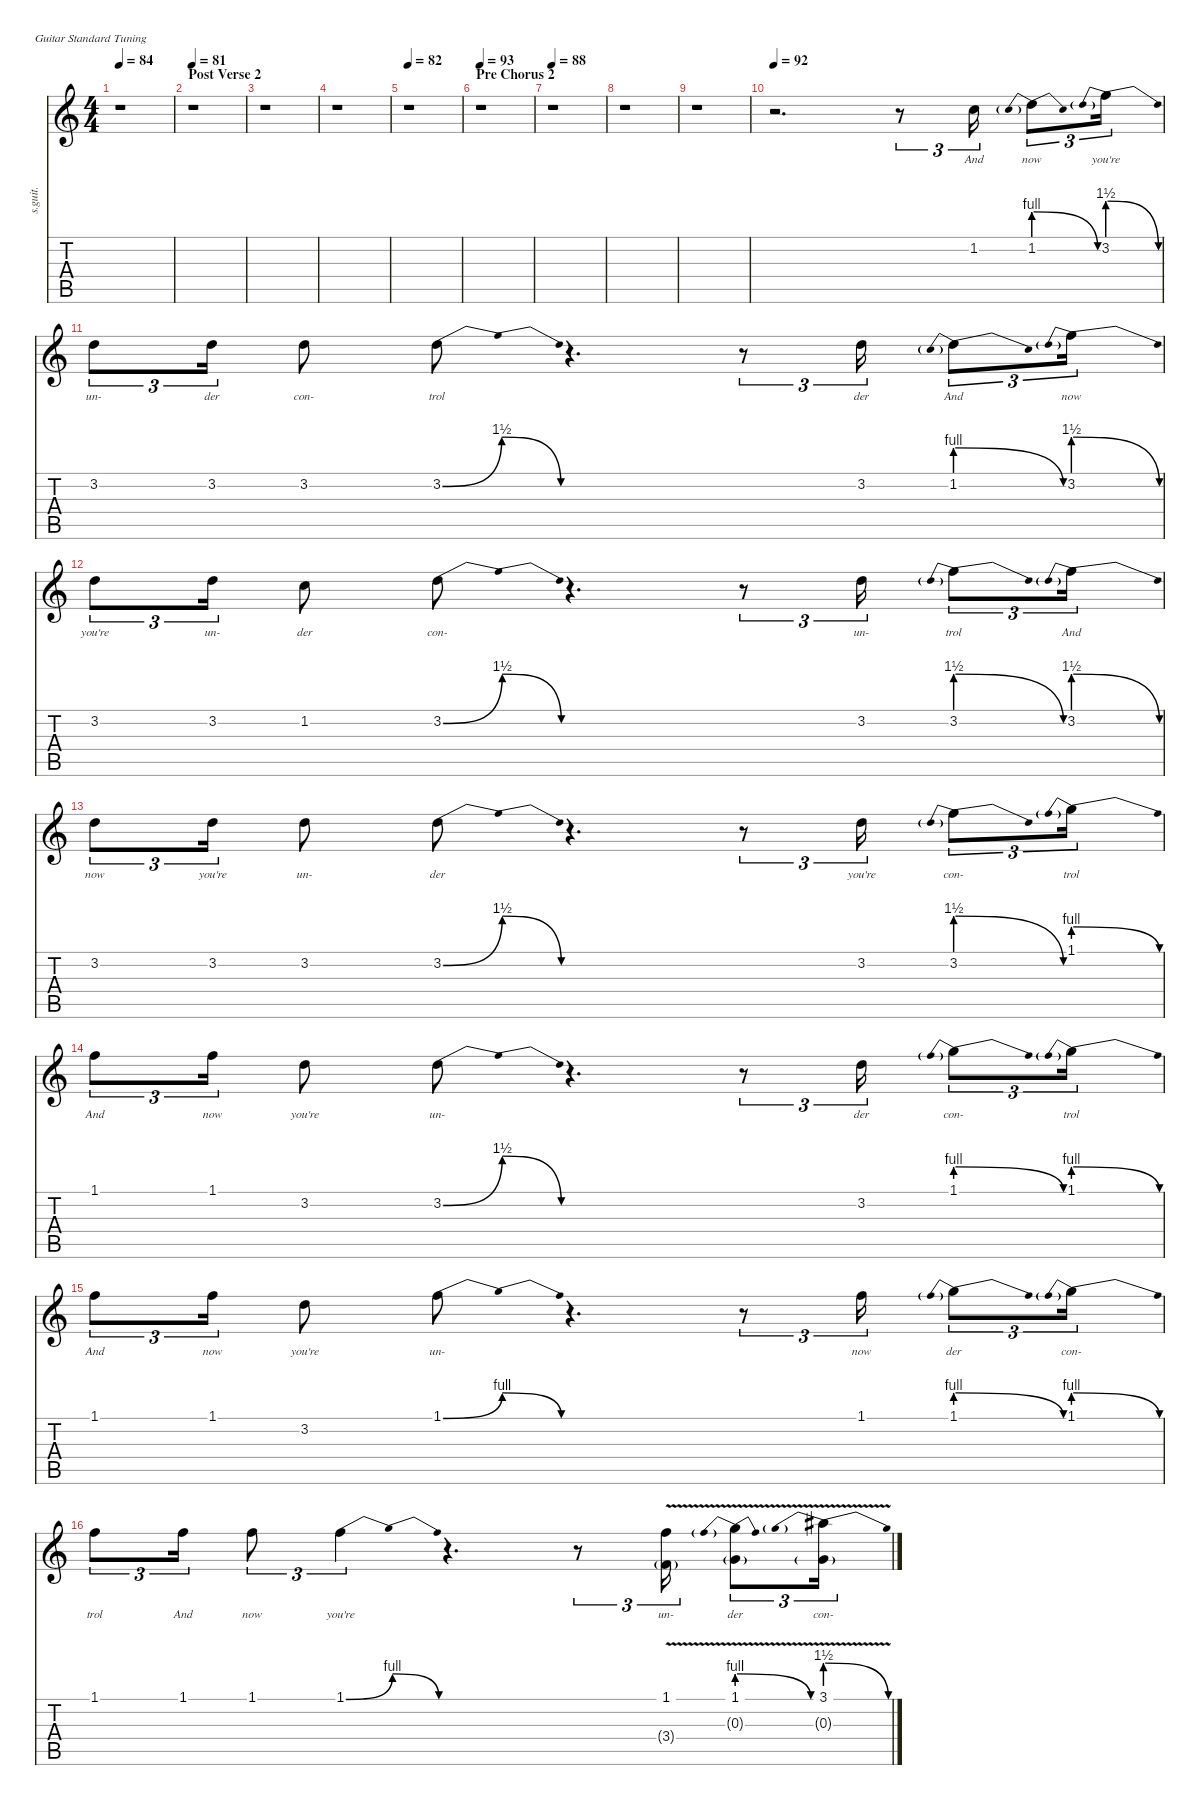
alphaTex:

\defaultSystemsLayout 4
\hideDynamics
\bracketExtendMode nobrackets
\track ("Zack de la Rocha - Vocals 2" "s.guit.") {instrument tenorsax}
\staff {score tabs}
\tuning (E4 B3 G3 D3 A2 E2)
\displaytranspose 12
\ts (4 4)
\tempo 84
\clef g2
\ks c
r.1{dy fff} |
\section ("" "Post Verse 2")
\tempo 81
r.1 |
r.1 |
r.1 |
\tempo 82
r.1 |
\section ("" "Pre Chorus 2")
\tempo 93
r.1 |
\tempo 88
r.1 |
r.1 |
r.1 |
\tempo 92
r.2{d} r.8{tu (3 2)} 1.2.16{tu (3 2) lyrics (0 "And") lyrics (1 "") lyrics (2 "") lyrics (3 "") lyrics (4 "")} 1.2{be (prebendrelease 0 4 60 0)}.8{tu (3 2) lyrics (0 "now") lyrics (1 "") lyrics (2 "") lyrics (3 "") lyrics (4 "")} 3.2{be (prebendrelease 0 6 30 0)}.16{tu (3 2) lyrics (0 "you're") lyrics (1 "") lyrics (2 "") lyrics (3 "") lyrics (4 "")} |
3.2.8{tu (3 2) lyrics (0 "un-") lyrics (1 "") lyrics (2 "") lyrics (3 "") lyrics (4 "")} 3.2.16{tu (3 2) lyrics (0 "der") lyrics (1 "") lyrics (2 "") lyrics (3 "") lyrics (4 "")} 3.2.8{lyrics (0 "con-") lyrics (1 "") lyrics (2 "") lyrics (3 "") lyrics (4 "")} 3.2{be (bendrelease 0 0 4.8 6 30 6 60 0)}.8{lyrics (0 "trol") lyrics (1 "") lyrics (2 "") lyrics (3 "") lyrics (4 "")} r.4{d} r.8{tu (3 2)} 3.2.16{tu (3 2) lyrics (0 "der") lyrics (1 "") lyrics (2 "") lyrics (3 "") lyrics (4 "")} 1.2{be (prebendrelease 0 4 60 0)}.8{tu (3 2) lyrics (0 "And") lyrics (1 "") lyrics (2 "") lyrics (3 "") lyrics (4 "")} 3.2{be (prebendrelease 0 6 30 0)}.16{tu (3 2) lyrics (0 "now") lyrics (1 "") lyrics (2 "") lyrics (3 "") lyrics (4 "")} |
3.2.8{tu (3 2) lyrics (0 "you're") lyrics (1 "") lyrics (2 "") lyrics (3 "") lyrics (4 "")} 3.2.16{tu (3 2) lyrics (0 "un-") lyrics (1 "") lyrics (2 "") lyrics (3 "") lyrics (4 "")} 1.2.8{lyrics (0 "der") lyrics (1 "") lyrics (2 "") lyrics (3 "") lyrics (4 "")} 3.2{be (bendrelease 0 0 4.8 6 30 6 60 0)}.8{lyrics (0 "con-") lyrics (1 "") lyrics (2 "") lyrics (3 "") lyrics (4 "")} r.4{d} r.8{tu (3 2)} 3.2.16{tu (3 2) lyrics (0 "un-") lyrics (1 "") lyrics (2 "") lyrics (3 "") lyrics (4 "")} 3.2{be (prebendrelease 0 6 60 0)}.8{tu (3 2) lyrics (0 "trol") lyrics (1 "") lyrics (2 "") lyrics (3 "") lyrics (4 "")} 3.2{be (prebendrelease 0 6 30 0)}.16{tu (3 2) lyrics (0 "And") lyrics (1 "") lyrics (2 "") lyrics (3 "") lyrics (4 "")} |
3.2.8{tu (3 2) lyrics (0 "now") lyrics (1 "") lyrics (2 "") lyrics (3 "") lyrics (4 "")} 3.2.16{tu (3 2) lyrics (0 "you're") lyrics (1 "") lyrics (2 "") lyrics (3 "") lyrics (4 "")} 3.2.8{lyrics (0 "un-") lyrics (1 "") lyrics (2 "") lyrics (3 "") lyrics (4 "")} 3.2{be (bendrelease 0 0 4.8 6 30 6 60 0)}.8{lyrics (0 "der") lyrics (1 "") lyrics (2 "") lyrics (3 "") lyrics (4 "")} r.4{d} r.8{tu (3 2)} 3.2.16{tu (3 2) lyrics (0 "you're") lyrics (1 "") lyrics (2 "") lyrics (3 "") lyrics (4 "")} 3.2{be (prebendrelease 0 6 60 0)}.8{tu (3 2) lyrics (0 "con-") lyrics (1 "") lyrics (2 "") lyrics (3 "") lyrics (4 "")} 1.1{be (prebendrelease 0 4 30 0)}.16{tu (3 2) lyrics (0 "trol") lyrics (1 "") lyrics (2 "") lyrics (3 "") lyrics (4 "")} |
1.1.8{tu (3 2) lyrics (0 "And") lyrics (1 "") lyrics (2 "") lyrics (3 "") lyrics (4 "")} 1.1.16{tu (3 2) lyrics (0 "now") lyrics (1 "") lyrics (2 "") lyrics (3 "") lyrics (4 "")} 3.2.8{lyrics (0 "you're") lyrics (1 "") lyrics (2 "") lyrics (3 "") lyrics (4 "")} 3.2{be (bendrelease 0 0 4.8 6 30 6 60 0)}.8{lyrics (0 "un-") lyrics (1 "") lyrics (2 "") lyrics (3 "") lyrics (4 "")} r.4{d} r.8{tu (3 2)} 3.2.16{tu (3 2) lyrics (0 "der") lyrics (1 "") lyrics (2 "") lyrics (3 "") lyrics (4 "")} 1.1{be (prebendrelease 0 4 60 0)}.8{tu (3 2) lyrics (0 "con-") lyrics (1 "") lyrics (2 "") lyrics (3 "") lyrics (4 "")} 1.1{be (prebendrelease 0 4 30 0)}.16{tu (3 2) lyrics (0 "trol") lyrics (1 "") lyrics (2 "") lyrics (3 "") lyrics (4 "")} |
1.1.8{tu (3 2) lyrics (0 "And") lyrics (1 "") lyrics (2 "") lyrics (3 "") lyrics (4 "")} 1.1.16{tu (3 2) lyrics (0 "now") lyrics (1 "") lyrics (2 "") lyrics (3 "") lyrics (4 "")} 3.2.8{lyrics (0 "you're") lyrics (1 "") lyrics (2 "") lyrics (3 "") lyrics (4 "")} 1.1{be (bendrelease 0 0 4.8 4 30 4 60 0)}.8{lyrics (0 "un-") lyrics (1 "") lyrics (2 "") lyrics (3 "") lyrics (4 "")} r.4{d} r.8{tu (3 2)} 1.1.16{tu (3 2) lyrics (0 "now") lyrics (1 "") lyrics (2 "") lyrics (3 "") lyrics (4 "")} 1.1{be (prebendrelease 0 4 60 0)}.8{tu (3 2) lyrics (0 "der") lyrics (1 "") lyrics (2 "") lyrics (3 "") lyrics (4 "")} 1.1{be (prebendrelease 0 4 30 0)}.16{tu (3 2) lyrics (0 "con-") lyrics (1 "") lyrics (2 "") lyrics (3 "") lyrics (4 "")} |
1.1.8{tu (3 2) lyrics (0 "trol") lyrics (1 "") lyrics (2 "") lyrics (3 "") lyrics (4 "")} 1.1.16{tu (3 2) lyrics (0 "And") lyrics (1 "") lyrics (2 "") lyrics (3 "") lyrics (4 "")} 1.1.8{tu (3 2) lyrics (0 "now") lyrics (1 "") lyrics (2 "") lyrics (3 "") lyrics (4 "")} 1.1{be (bendrelease 0 0 4.8 4 30 4 60 0)}.4{tu (3 2) lyrics (0 "you're") lyrics (1 "") lyrics (2 "") lyrics (3 "") lyrics (4 "")} r.4{d} r.8{tu (3 2)} (1.1{v} 3.4{g}).16{tu (3 2) lyrics (0 "un-") lyrics (1 "") lyrics (2 "") lyrics (3 "") lyrics (4 "")} (1.1{be (prebendrelease 0 4 60 0) v} 0.3{g}).8{tu (3 2) lyrics (0 "der") lyrics (1 "") lyrics (2 "") lyrics (3 "") lyrics (4 "")} (3.1{be (prebendrelease 0 6 30 0) v} 0.3{g}).16{tu (3 2) lyrics (0 "con-") lyrics (1 "") lyrics (2 "") lyrics (3 "") lyrics (4 "")}
